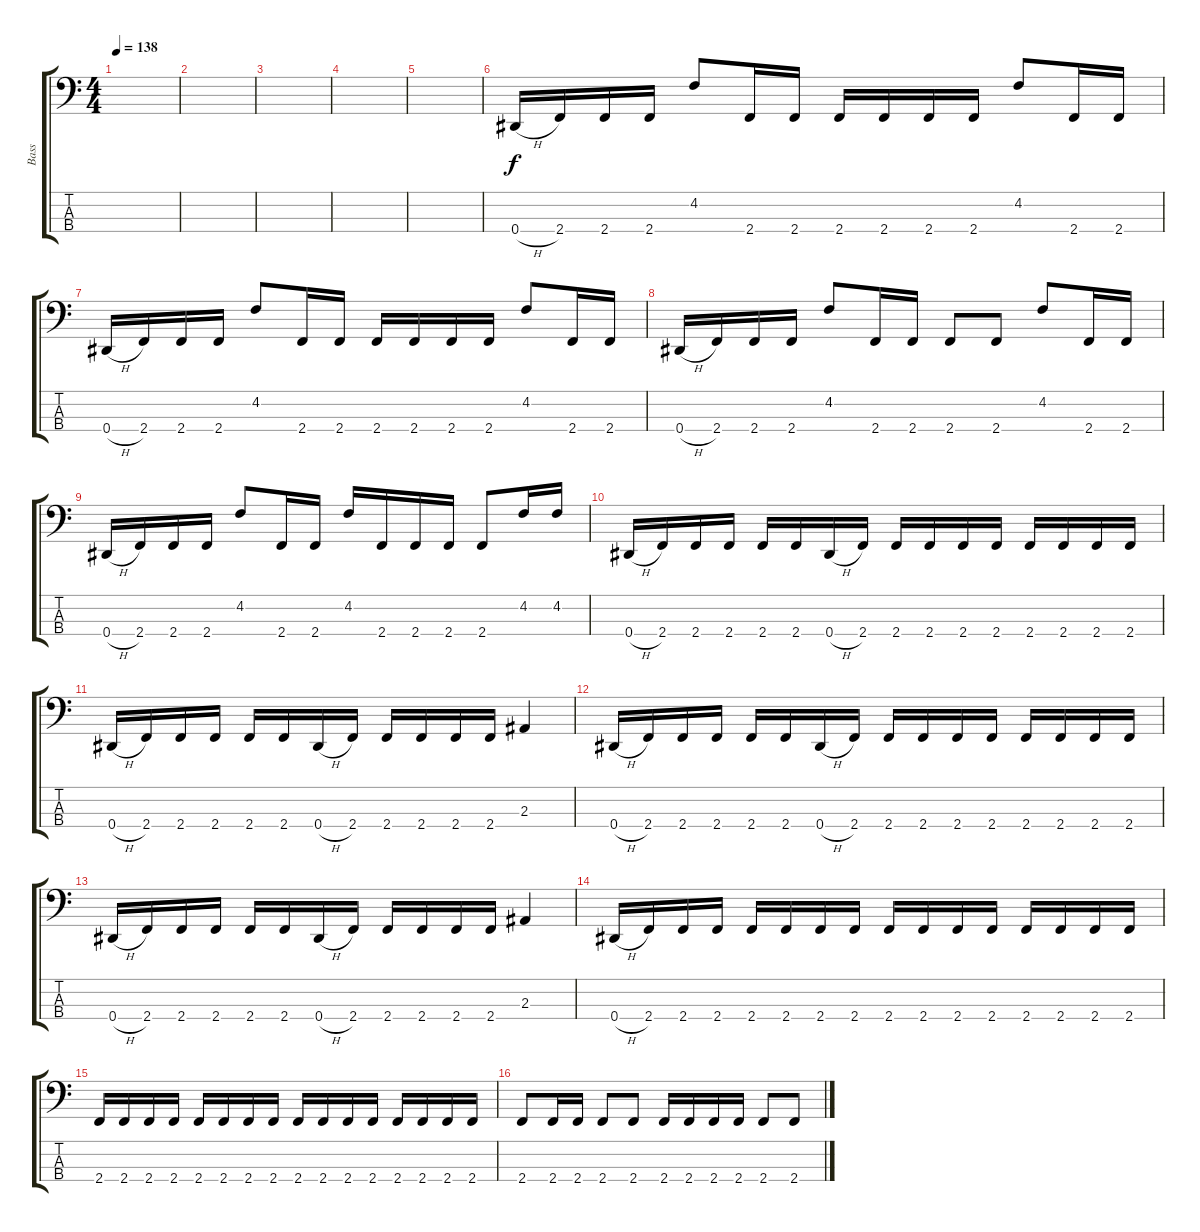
\track ("Bass" "Bass") {instrument electricbasspick}
\staff {score tabs}
\tuning (Gb2 Db2 Ab1 Eb1) {hide}
\ts (4 4)
\tempo 138
\clef f4
\ks c
|
|
|
|
|
0.4{h}.16 2.4.16 2.4.16 2.4.16 4.2.8 2.4.16 2.4.16 2.4.16 2.4.16 2.4.16 2.4.16 4.2.8 2.4.16 2.4.16 |
0.4{h}.16 2.4.16 2.4.16 2.4.16 4.2.8 2.4.16 2.4.16 2.4.16 2.4.16 2.4.16 2.4.16 4.2.8 2.4.16 2.4.16 |
0.4{h}.16 2.4.16 2.4.16 2.4.16 4.2.8 2.4.16 2.4.16 2.4.8 2.4.8 4.2.8 2.4.16 2.4.16 |
0.4{h}.16 2.4.16 2.4.16 2.4.16 4.2.8 2.4.16 2.4.16 4.2.16 2.4.16 2.4.16 2.4.16 2.4.8 4.2.16 4.2.16 |
0.4{h}.16 2.4.16 2.4.16 2.4.16 2.4.16 2.4.16 0.4{h}.16 2.4.16 2.4.16 2.4.16 2.4.16 2.4.16 2.4.16 2.4.16 2.4.16 2.4.16 |
0.4{h}.16 2.4.16 2.4.16 2.4.16 2.4.16 2.4.16 0.4{h}.16 2.4.16 2.4.16 2.4.16 2.4.16 2.4.16 2.3.4 |
0.4{h}.16 2.4.16 2.4.16 2.4.16 2.4.16 2.4.16 0.4{h}.16 2.4.16 2.4.16 2.4.16 2.4.16 2.4.16 2.4.16 2.4.16 2.4.16 2.4.16 |
0.4{h}.16 2.4.16 2.4.16 2.4.16 2.4.16 2.4.16 0.4{h}.16 2.4.16 2.4.16 2.4.16 2.4.16 2.4.16 2.3.4 |
0.4{h}.16 2.4.16 2.4.16 2.4.16 2.4.16 2.4.16 2.4.16 2.4.16 2.4.16 2.4.16 2.4.16 2.4.16 2.4.16 2.4.16 2.4.16 2.4.16 |
2.4.16 2.4.16 2.4.16 2.4.16 2.4.16 2.4.16 2.4.16 2.4.16 2.4.16 2.4.16 2.4.16 2.4.16 2.4.16 2.4.16 2.4.16 2.4.16 |
2.4.8 2.4.16 2.4.16 2.4.8 2.4.8 2.4.16 2.4.16 2.4.16 2.4.16 2.4.8 2.4.8
